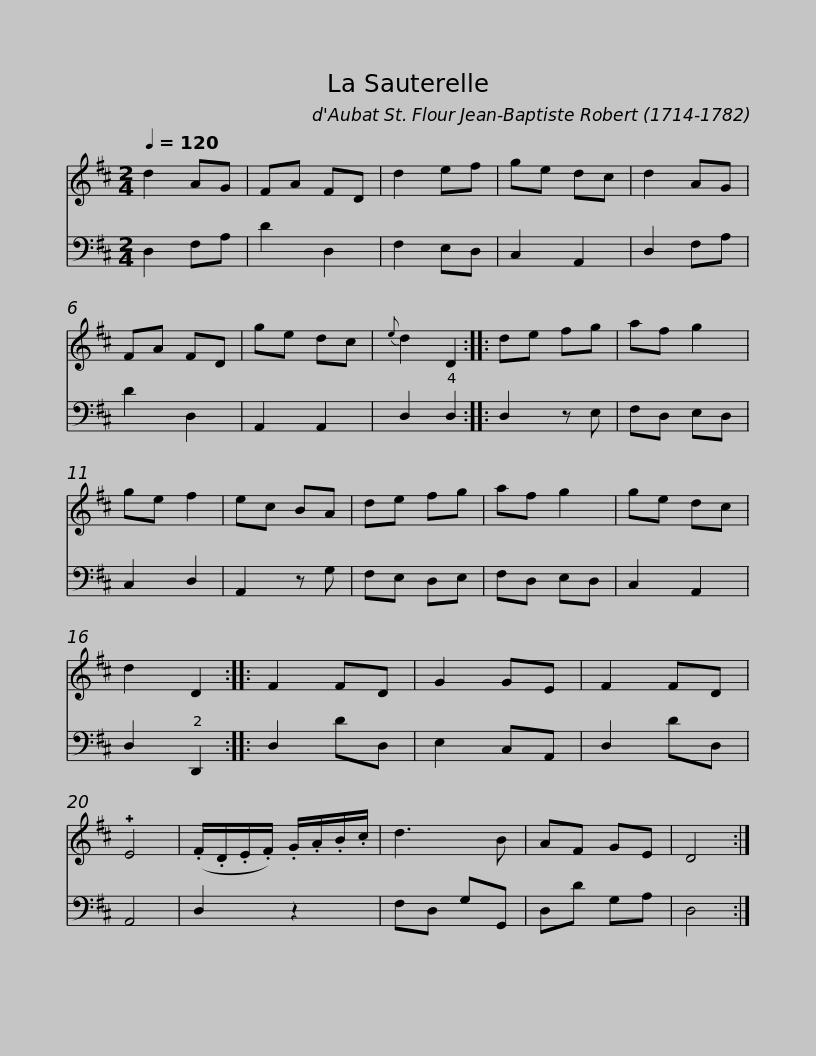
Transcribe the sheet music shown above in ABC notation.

X:1
%%score 1 2
L:1/8
Q:1/4=120
M:2/4
I:linebreak $
K:D
V:1 treble
V:2 bass
V:1
 d2 AG | FA FD | d2 ef | ge dc | d2 AG | %5
 FA FD | ge dc |{e} d2 D2 ::$ de fg | af g2 | %10
 ge f2 | ec BA | de fg | af g2 | ge dc | %15
 d2 D2 ::$ F2 FD | G2 GE | F2 FD | !plus!E4 | %20
 (.F/.D/.E/.F/) .G/.A/.B/.c/ | d3 B | AF GE | D4 :| %24
V:2
 D,2 F,A, | D2 D,2 | F,2 E,D, | C,2 A,,2 | D,2 F,A, | %5
 D2 D,2 | A,,2 A,,2 | D,2 D,2 ::$ D,2 z E, | F,D, E,D, | %10
 C,2 D,2 | A,,2 z G, | F,E, D,E, | F,D, E,D, | C,2 A,,2 | %15
 D,2 D,,2 ::$ D,2 DD, | E,2 C,A,, | D,2 DD, | A,,4 | %20
 D,2 z2 | F,D, G,G,, | D,D G,A, | D,4 :| %24
